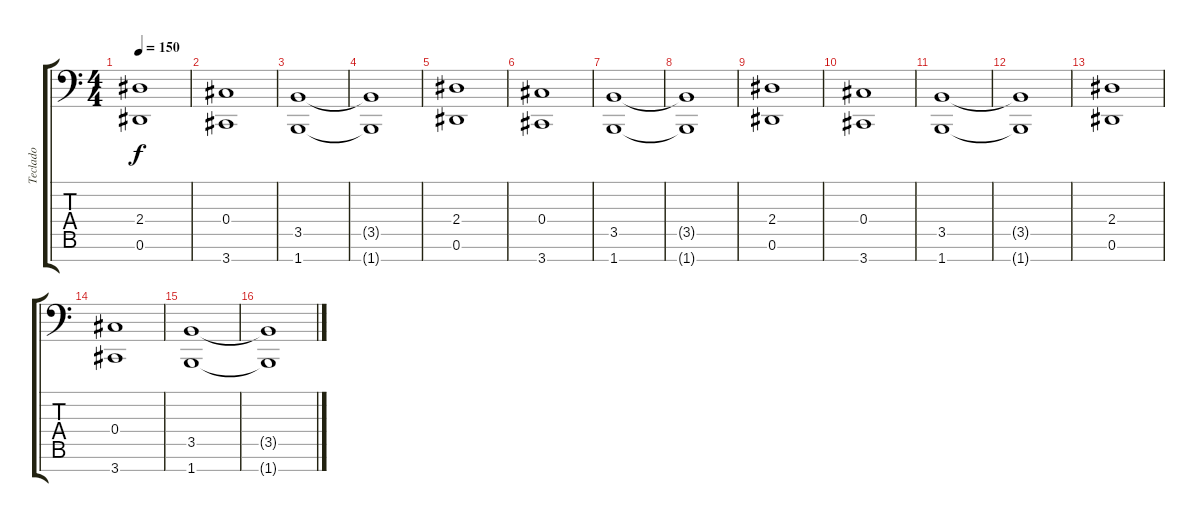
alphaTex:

\track ("Teclado" "Teclado") {instrument stringensemble1}
\staff {score tabs}
\tuning (Bb4 Bb3 Gb3 Db3 Ab2 Eb2 Bb1) {hide}
\ts (4 4)
\tempo 150
\clef f4
\ks c
(2.4 0.6).1{dy f instrument stringensemble1} |
(0.4 3.7).1 |
(3.5 1.7).1 |
(3.5{t} 1.7{t}).1 |
(2.4 0.6).1 |
(0.4 3.7).1 |
(3.5 1.7).1 |
(3.5{t} 1.7{t}).1 |
(2.4 0.6).1 |
(0.4 3.7).1 |
(3.5 1.7).1 |
(3.5{t} 1.7{t}).1 |
(2.4 0.6).1 |
(0.4 3.7).1 |
(3.5 1.7).1 |
(3.5{t} 1.7{t}).1
